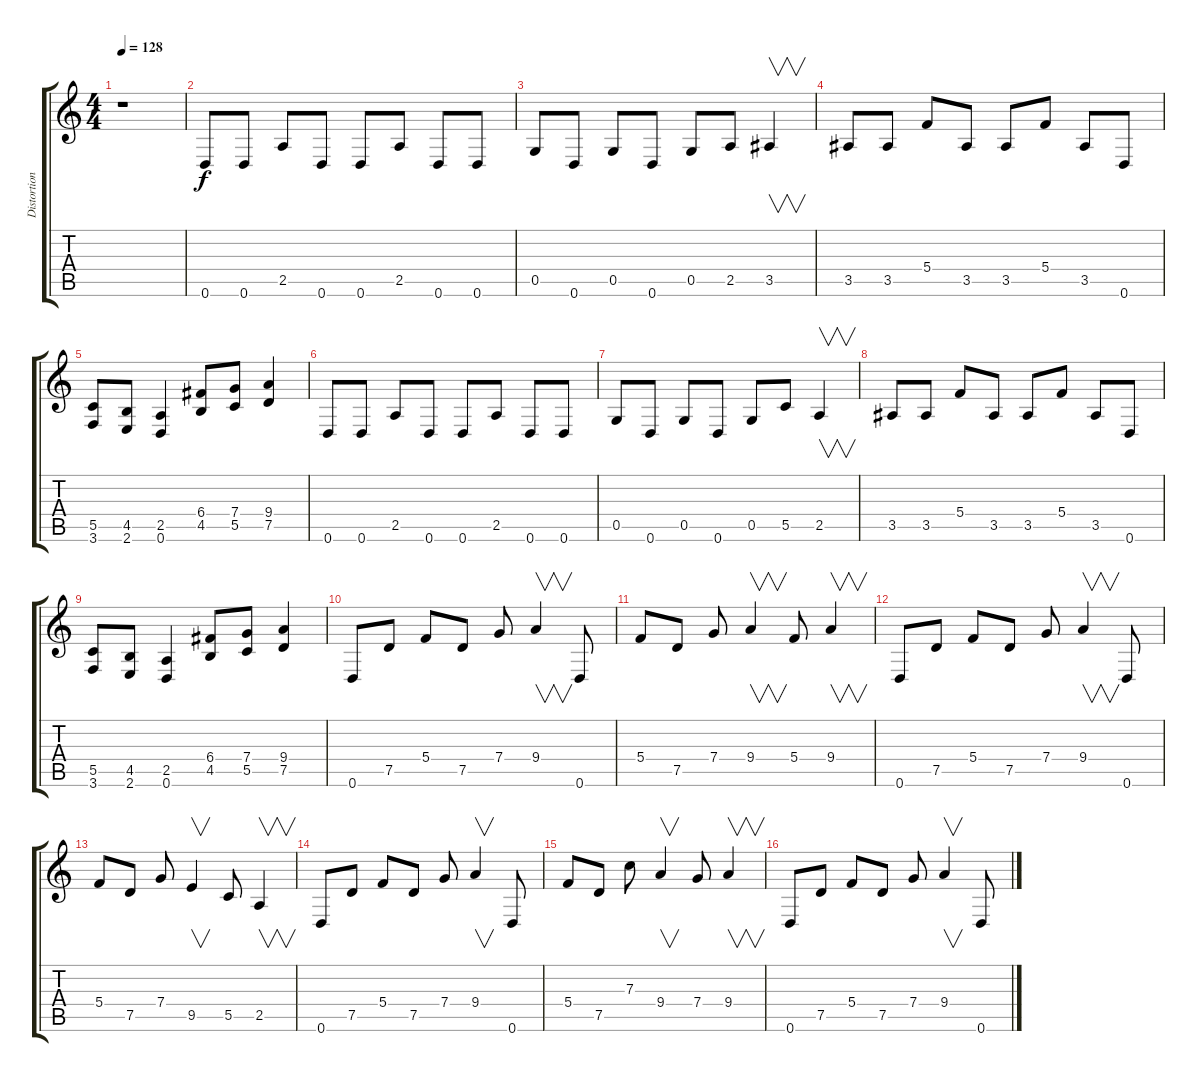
\track ("Distortion Guitar " "Distortion") {instrument distortionguitar}
\staff {score tabs}
\tuning (D4 A3 F3 C3 G2 D2) {hide}
\ts (4 4)
\tempo 128
\clef g2
\ks c
r.1{dy f} |
0.6.8 0.6.8 2.5.8 0.6.8 0.6.8 2.5.8 0.6.8 0.6.8 |
0.5.8 0.6.8 0.5.8 0.6.8 0.5.8 2.5.8 3.5.4{v} |
3.5.8 3.5.8 5.4.8 3.5.8 3.5.8 5.4.8 3.5.8 0.6.8 |
(5.5 3.6).8 (4.5 2.6).8 (2.5 0.6).4 (6.4 4.5).8 (7.4 5.5).8 (9.4 7.5).4 |
0.6.8 0.6.8 2.5.8 0.6.8 0.6.8 2.5.8 0.6.8 0.6.8 |
0.5.8 0.6.8 0.5.8 0.6.8 0.5.8 5.5.8 2.5.4{v} |
3.5.8 3.5.8 5.4.8 3.5.8 3.5.8 5.4.8 3.5.8 0.6.8 |
(5.5 3.6).8 (4.5 2.6).8 (2.5 0.6).4 (6.4 4.5).8 (7.4 5.5).8 (9.4 7.5).4 |
0.6.8 7.5.8 5.4.8 7.5.8 7.4.8 9.4.4{v} 0.6.8 |
5.4.8 7.5.8 7.4.8 9.4.4{v} 5.4.8 9.4.4{v} |
0.6.8 7.5.8 5.4.8 7.5.8 7.4.8 9.4.4{v} 0.6.8 |
5.4.8 7.5.8 7.4.8 9.5.4{v} 5.5.8 2.5.4{v} |
0.6.8 7.5.8 5.4.8 7.5.8 7.4.8 9.4.4{v} 0.6.8 |
5.4.8 7.5.8 7.3.8 9.4.4{v} 7.4.8 9.4.4{v} |
0.6.8 7.5.8 5.4.8 7.5.8 7.4.8 9.4.4{v} 0.6.8
